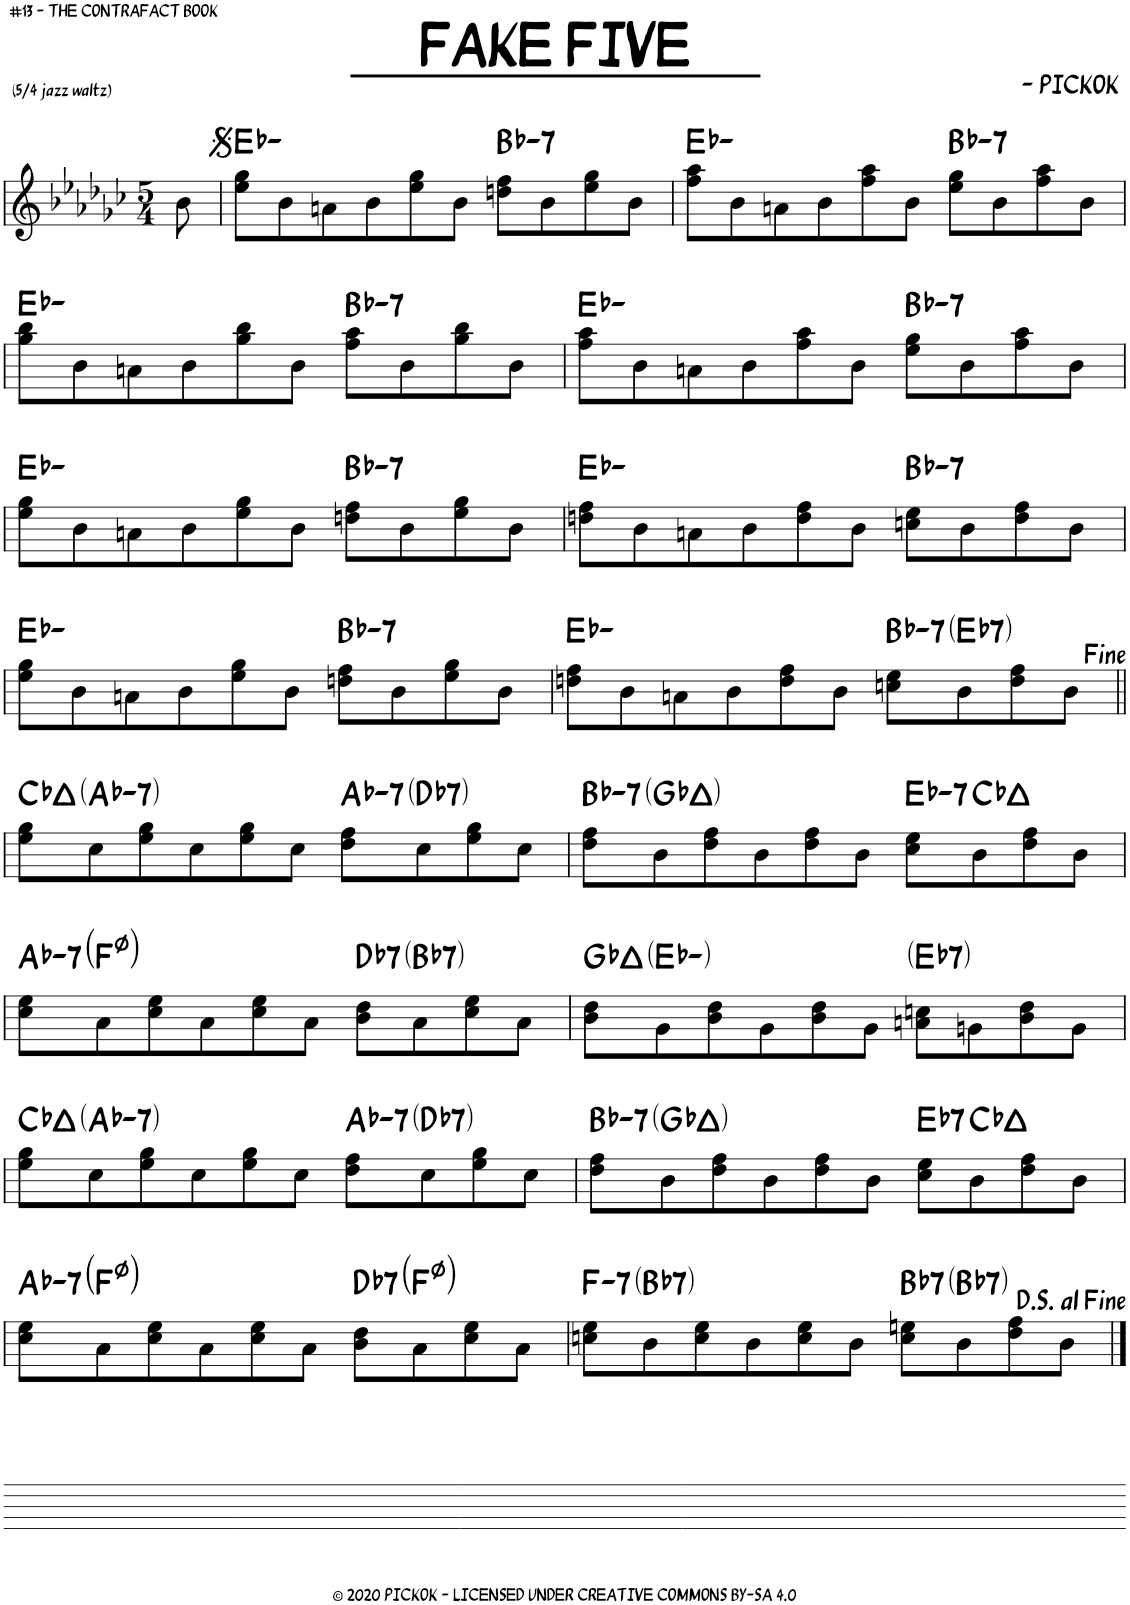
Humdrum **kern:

**kern	**harte
*part1	*part1
*staff1	*
*I"Piano	*
*I'Pno.	*
*clefG2	*
*k[b-e-a-d-g-c-]	*
*M5/4	*
=1	=1
8b-\	.
=2	=2
8ee-\ 8gg-\L	Eb:min
8b-\	.
8an\	.
8b-\	.
8ee-\ 8gg-\	.
8b-\J	.
!	!LO:H:kt=7
8ddn\ 8ff\L	Bb:min7
8b-\	.
8ee-\ 8gg-\	.
8b-\J	.
=3	=3
8ff\ 8aa-\L	Eb:min
8b-\	.
8an\	.
8b-\	.
8ff\ 8aa-\	.
8b-\J	.
!	!LO:H:kt=7
8ee-\ 8gg-\L	Bb:min7
8b-\	.
8ff\ 8aa-\	.
8b-\J	.
!!LO:LB:g=z
=4	=4
8gg-\ 8bb-\L	Eb:min
8b-\	.
8an\	.
8b-\	.
8gg-\ 8bb-\	.
8b-\J	.
!	!LO:H:kt=7
8ff\ 8aa-\L	Bb:min7
8b-\	.
8gg-\ 8bb-\	.
8b-\J	.
=5	=5
8ff\ 8aa-\L	Eb:min
8b-\	.
8an\	.
8b-\	.
8ff\ 8aa-\	.
8b-\J	.
!	!LO:H:kt=7
8ee-\ 8gg-\L	Bb:min7
8b-\	.
8ff\ 8aa-\	.
8b-\J	.
!!LO:LB:g=z
=6	=6
8ee-\ 8gg-\L	Eb:min
8b-\	.
8an\	.
8b-\	.
8ee-\ 8gg-\	.
8b-\J	.
!	!LO:H:kt=7
8ddn\ 8ff\L	Bb:min7
8b-\	.
8ee-\ 8gg-\	.
8b-\J	.
=7	=7
8ddn\ 8ff\L	Eb:min
8b-\	.
8an\	.
8b-\	.
8dd\ 8ff\	.
8b-\J	.
!	!LO:H:kt=7
8ccn\ 8ee-\L	Bb:min7
8b-\	.
8dd\ 8ff\	.
8b-\J	.
!!LO:LB:g=z
=8	=8
8ee-\ 8gg-\L	Eb:min
8b-\	.
8an\	.
8b-\	.
8ee-\ 8gg-\	.
8b-\J	.
!	!LO:H:kt=7
8ddn\ 8ff\L	Bb:min7
8b-\	.
8ee-\ 8gg-\	.
8b-\J	.
=9	=9
8ddn\ 8ff\L	Eb:min
8b-\	.
8an\	.
8b-\	.
8dd\ 8ff\	.
8b-\J	.
!	!LO:H:kt=7
8ccn\ 8ee-\L	Bb:min7
!	!LO:H:kt=7
8b-\	Eb:7
8dd\ 8ff\	.
8b-\J	.
!!LO:LB:g=z
=10||	=10||
8ee-\ 8gg-\L	Cb:maj
!	!LO:H:kt=7
8cc-\	Ab:min7
8ee-\ 8gg-\	.
8cc-\	.
8ee-\ 8gg-\	.
8cc-\J	.
!	!LO:H:kt=7
8dd-\ 8ff\L	Ab:min7
!	!LO:H:kt=7
8cc-\	Db:7
8ee-\ 8gg-\	.
8cc-\J	.
=11	=11
!	!LO:H:kt=7
8dd-\ 8ff\L	Bb:min7
8b-\	Gb:maj
8dd-\ 8ff\	.
8b-\	.
8dd-\ 8ff\	.
8b-\J	.
!	!LO:H:kt=7
8cc-\ 8ee-\L	Eb:min7
8b-\	Cb:maj
8dd-\ 8ff\	.
8b-\J	.
!!LO:LB:g=z
=12	=12
!	!LO:H:kt=7
8cc-\ 8ee-\L	Ab:min7
8a-\	F:hdim7
8cc-\ 8ee-\	.
8a-\	.
8cc-\ 8ee-\	.
8a-\J	.
!	!LO:H:kt=7
8b-\ 8dd-\L	Db:7
!	!LO:H:kt=7
8a-\	Bb:7
8cc-\ 8ee-\	.
8a-\J	.
=13	=13
8b-\ 8dd-\L	Gb:maj
8g-\	Eb:min
8b-\ 8dd-\	.
8g-\	.
8b-\ 8dd-\	.
8g-\J	.
!	!LO:H:kt=7
8an\ 8ccn\L	Eb:7
8gn\	.
8b-\ 8dd-\	.
8g\J	.
!!LO:LB:g=z
=14	=14
8ee-\ 8gg-\L	Cb:maj
!	!LO:H:kt=7
8cc-\	Ab:min7
8ee-\ 8gg-\	.
8cc-\	.
8ee-\ 8gg-\	.
8cc-\J	.
!	!LO:H:kt=7
8dd-\ 8ff\L	Ab:min7
!	!LO:H:kt=7
8cc-\	Db:7
8ee-\ 8gg-\	.
8cc-\J	.
=15	=15
!	!LO:H:kt=7
8dd-\ 8ff\L	Bb:min7
8b-\	Gb:maj
8dd-\ 8ff\	.
8b-\	.
8dd-\ 8ff\	.
8b-\J	.
!	!LO:H:kt=7
8cc-\ 8ee-\L	Eb:7
8b-\	Cb:maj
8dd-\ 8ff\	.
8b-\J	.
!!LO:LB:g=z
=16	=16
!	!LO:H:kt=7
8cc-\ 8ee-\L	Ab:min7
8a-\	F:hdim7
8cc-\ 8ee-\	.
8a-\	.
8cc-\ 8ee-\	.
8a-\J	.
!	!LO:H:kt=7
8b-\ 8dd-\L	Db:7
8a-\	F:hdim7
8cc-\ 8ee-\	.
8a-\J	.
=17	=17
!	!LO:H:kt=7
8ccn\ 8ee-\L	F:min7
!	!LO:H:kt=7
8b-\	Bb:7
8cc\ 8ee-\	.
8b-\	.
8cc\ 8ee-\	.
8b-\J	.
!	!LO:H:kt=7
8cc\ 8een\L	Bb:7
!	!LO:H:kt=7
8b-\	Bb:7
8dd-\ 8ff\	.
8b-\J	.
!!LO:LB:g=z
==18	==18
1ryy	.
4ryy	.
=19-	=19-
1ryy	.
4ryy	.
=20-	=20-
1ryy	.
4ryy	.
=21-	=21-
1ryy	.
4ryy	.
=22-	=22-
1ryy	.
4ryy	.
=-	=-
*-	*-
